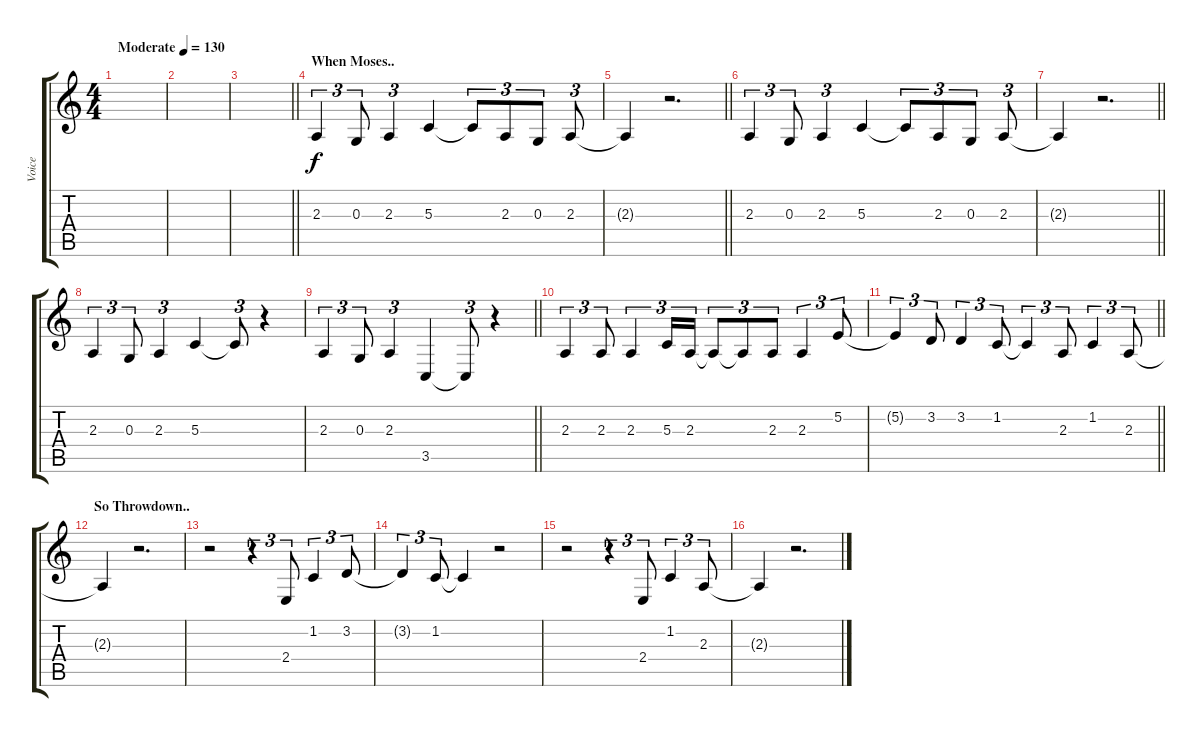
\track ("Voice" "Voice") {instrument flute}
\staff {score tabs}
\tuning (E4 B3 G3 D3 A2 E2) {hide}
\ts (4 4)
\tempo (130 "Moderate")
\clef g2
\ks c
|
|
\barLineRight lightlight
|
\section ("" "When Moses..")
2.3.4{tu (3 2)} 0.3.8{tu (3 2)} 2.3.4{tu (3 2)} 5.3.4 5.3{t}.8{tu (3 2)} 2.3.8{tu (3 2)} 0.3.8{tu (3 2)} 2.3.8{tu (3 2)} |
\barLineRight lightlight
2.3{t}.4 r.2{d} |
2.3.4{tu (3 2)} 0.3.8{tu (3 2)} 2.3.4{tu (3 2)} 5.3.4 5.3{t}.8{tu (3 2)} 2.3.8{tu (3 2)} 0.3.8{tu (3 2)} 2.3.8{tu (3 2)} |
\barLineRight lightlight
2.3{t}.4 r.2{d} |
2.3.4{tu (3 2)} 0.3.8{tu (3 2)} 2.3.4{tu (3 2)} 5.3.4 5.3{t}.8{tu (3 2)} r.4 |
\barLineRight lightlight
2.3.4{tu (3 2)} 0.3.8{tu (3 2)} 2.3.4{tu (3 2)} 3.5.4 3.5{t}.8{tu (3 2)} r.4 |
2.3.4{tu (3 2)} 2.3.8{tu (3 2)} 2.3.4{tu (3 2)} 5.3.16{tu (3 2)} 2.3.16{tu (3 2)} 2.3{t}.8{tu (3 2)} 2.3{t}.8{tu (3 2)} 2.3.8{tu (3 2)} 2.3.4{tu (3 2)} 5.2.8{tu (3 2)} |
\barLineRight lightlight
5.2{t}.4{tu (3 2)} 3.2.8{tu (3 2)} 3.2.4{tu (3 2)} 1.2.8{tu (3 2)} 1.2{t}.4{tu (3 2)} 2.3.8{tu (3 2)} 1.2.4{tu (3 2)} 2.3.8{tu (3 2)} |
\section ("" "So Throwdown..")
2.3{t}.4 r.2{d} |
r.2 r.4{tu (3 2)} 2.4.8{tu (3 2)} 1.2.4{tu (3 2)} 3.2.8{tu (3 2)} |
3.2{t}.4{tu (3 2)} 1.2.8{tu (3 2)} 1.2{t}.4 r.2 |
r.2 r.4{tu (3 2)} 2.4.8{tu (3 2)} 1.2.4{tu (3 2)} 2.3.8{tu (3 2)} |
2.3{t}.4 r.2{d}
